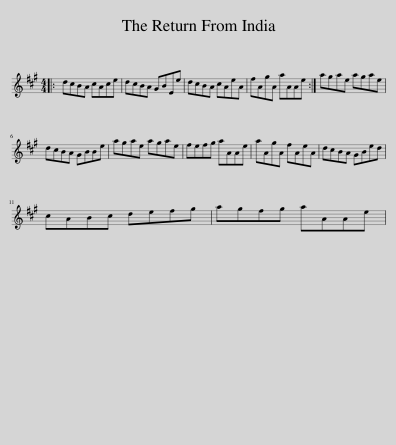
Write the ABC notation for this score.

X:1
L:1/8
M:4/4
I:linebreak $
K:A
V:1 treble
V:1
|: dcBA cAce | dcBA GBEe | dcBA cAeA | fAgA aAAe :| agae agae |$ %5
 dcBA GBBe | agae agae | fefg aAAe | aAgA fAeA | dcBA GBed |$ %10
 cABc defg | agfg aAAe | %12
